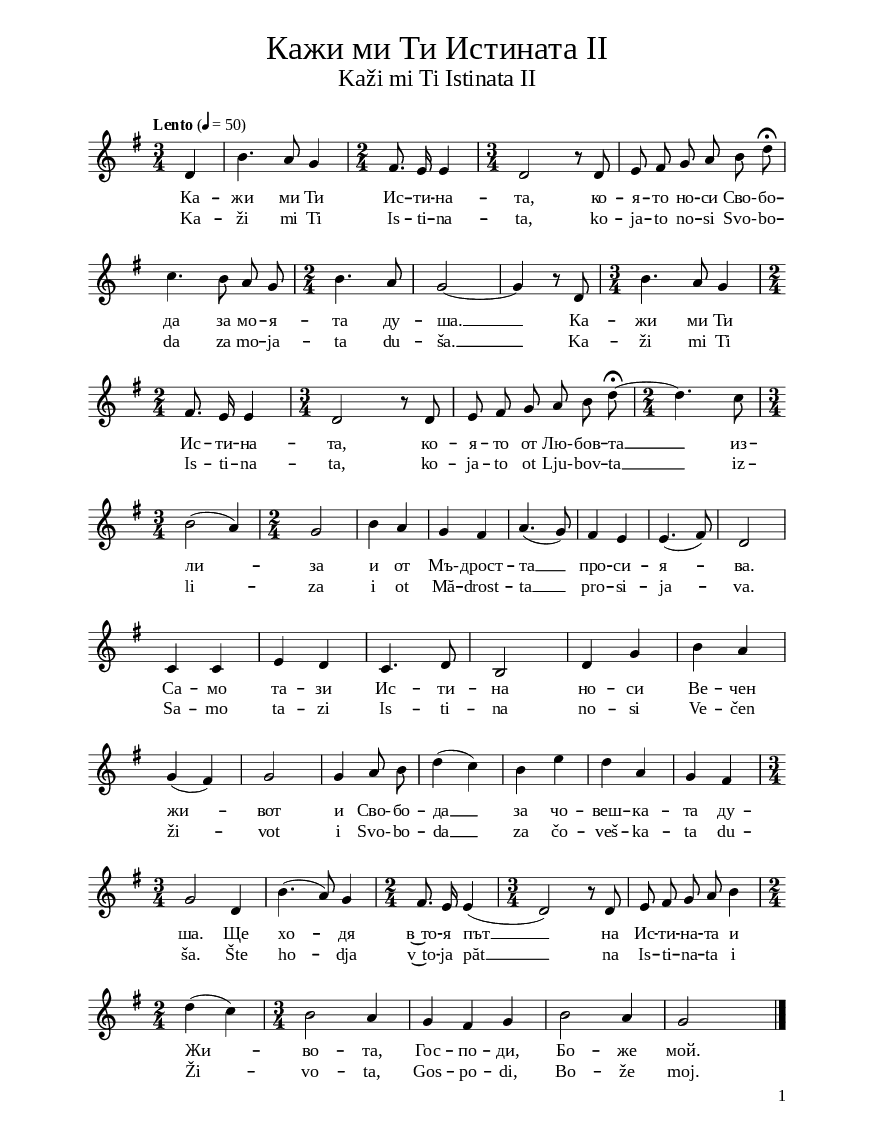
\version "2.24.1"

% include paper part and global functions
\include "include/globals.ily"

\bookpart {
\label #'ref168
\tocItem \markup "Кажи ми Ти Истината II – Kaži mi Ti Istinata II"
\include "include/bookpart-paper.ily"
\score {
  \include "include/score-layout.ily"

  \new Voice \absolute {
    \clef treble
    \key g \major
    \time 3/4
    \tempoFunc "Lento" 4 "50"
    \autoBeamOff

    \partial 4
    d'4 | % 2
    b'4.  a'8  g'4 | % 3
    \time 2/4  | % 3
    fis'8.  e'16  e'4 | % 4
    \time 3/4  | % 4
    d'2 r8  d'8 | % 5
    e'8  fis'8  g'8  a'8
    b'8  d''8 ^\fermata \break | % 6
    c''4.  b'8  a'8  g'8 | % 7
    \time 2/4  | % 7
    b'4.  a'8 | % 8
    g'2 ~ | % 9
    g'4 r8  d'8 |
    \time 3/4  |
    b'4.  a'8  g'4 \break | % 11
    \time 2/4  | % 11
    fis'8.  e'16  e'4  | % 12
    \time 3/4  | % 12
    d'2 r8  d'8 | % 13
    e'8  fis'8  g'8  a'8
    b'8  d''8 ~ ^\fermata  \time 2/4 | % 14
    d''4.  c''8 \break | \time 3/4 b'2  (a'4)  | % 16

    \time 2/4 g'2   % 17
    b'4  a'4 | % 18
    g'4  fis'4 | % 19
    a'4. (  g'8 ) |
    fis'4  e'4 | % 21
    e'4. (  fis'8 ) | % 22
    d'2 \break | % 23
    c'4  c'4 | % 24
    e'4  d'4 | % 25
    c'4.  d'8 | % 26
    b2 | % 27
    d'4  g'4 | % 28
    b'4  a'4 \break | % 29
    g'4 (  fis'4 ) |
    g'2 | % 31
    g'4  a'8  b'8 | % 32
    d''4 (  c''4 ) | % 33
    b'4  e''4 | % 34
    d''4  a'4 | % 35
    g'4  fis'4 \break | % 36
    \time 3/4  | % 36
    g'2  d'4 | % 37
    b'4. (  a'8 )  g'4 | % 38
    \time 2/4  | % 38
    fis'8.  e'16  e'4 ( | % 39
    \time 3/4  | % 39
    d'2 ) r8  d'8 |
    e'8  fis'8  g'8  a'8
    b'4 \break | % 41
    \time 2/4  | % 41
    d''4 (  c''4 ) | % 42
    \time 3/4  | % 42
    b'2  a'4 | % 43
    g'4  fis'4  g'4 | % 44
    b'2  a'4 | % 45
    g'2 s4 \bar "|."



  }

  \addlyrics {
    Ка -- жи ми Ти Ис -- ти -- на -- та,
    ко -- я -- то но -- си "Сво-" -- бо --
    да за мо -- я -- та ду -- ша. __ 
    Ка -- жи ми Ти Ис -- ти -- на -- та,
    ко -- я -- то от "Лю-" -- бов -- та __ 
    из -- ли --  за и от "Мъ-" --
    дрост -- та __  про -- си -- я --
    ва. Са -- мо та -- зи Ис -- ти -- на
    но -- си Ве -- чен жи -- вот и
    "Сво-" -- бо -- да __  за чо -- веш --
    ка -- та ду -- ша. Ще хо -- дя
    в~то -- я път __ на Ис -- ти --
    на -- та и Жи -- во -- та, Гос --
    по -- ди, Бо -- же мой. Ка -- жи ми
    Ти Ис -- ти -- на -- та, ко -- я --
    то но -- си Сво -- бо -- да за мо
    -- я -- та ду -- ша.}
   \addlyrics {
    Ka -- ži mi Ti Is -- ti -- na -- ta,
    ko -- ja -- to no -- si "Svo-" -- bo --
    da za mo -- ja -- ta du -- ša. __ 
    Ka -- ži mi Ti Is -- ti -- na -- ta,
    ko -- ja -- to ot "Lju-" -- bov -- ta __ 
    iz -- li --  za i ot Mă --
    drost -- ta __  pro -- si -- ja --
    va. Sa -- mo ta -- zi Is -- ti -- na
    no -- si Ve -- čen ži -- vot i
    "Svo-" -- bo -- da __ za čo -- veš --
    ka -- ta du -- ša. Šte ho -- dja
    v~to -- ja păt __ na Is -- ti --
    na -- ta i Ži -- vo -- ta, Gos --
    po -- di, Bo -- že moj. Ka -- ži mi
    Ti Is -- ti -- na -- ta, ko -- ja --
    to no -- si Svo -- bo -- da za mo
    -- ja -- ta du -- ša.}

      \header {
        title = \titleFunc "Кажи ми Ти Истината II" "Kaži mi Ti Istinata II"
      }

      \midi{}

    } % score



    % include foreign translation(s) of the song
    \version "2.18.2"

%\markup {  \vspace #1.9 }

\markup {  \hspace #25   \huge\bold "Sage du mir die Wahrheit"  }

\markup {
  \hspace #1
  \fontsize #+1 {

    \halign #-1.5 {


      \column {
        \line { " " }


        \line { " "Sage du mir die Wahrheit,}

        \line { " "die Freiheit bringt für meine Seele. }

        \line { " " Sage mir die Wahrheit, die aus der Liebe kommt}

        \line { " "        und aus der Weisheit strahlt.}

        \line { " "  Nur diese Wahrheit bringt  das ewige Leben }
        \line { " "  und Freiheit für die Menschliche Seele.  }
        \line { " " Ich werde auf diesem Weg der Wahrheit und des Lebens gehen}
        \line { " " oh, Herr, mein Gott. }
        \line { " "  }






      }

    }
  }
}
%}

    

  } % bookpart

  % Più mosso
  %
